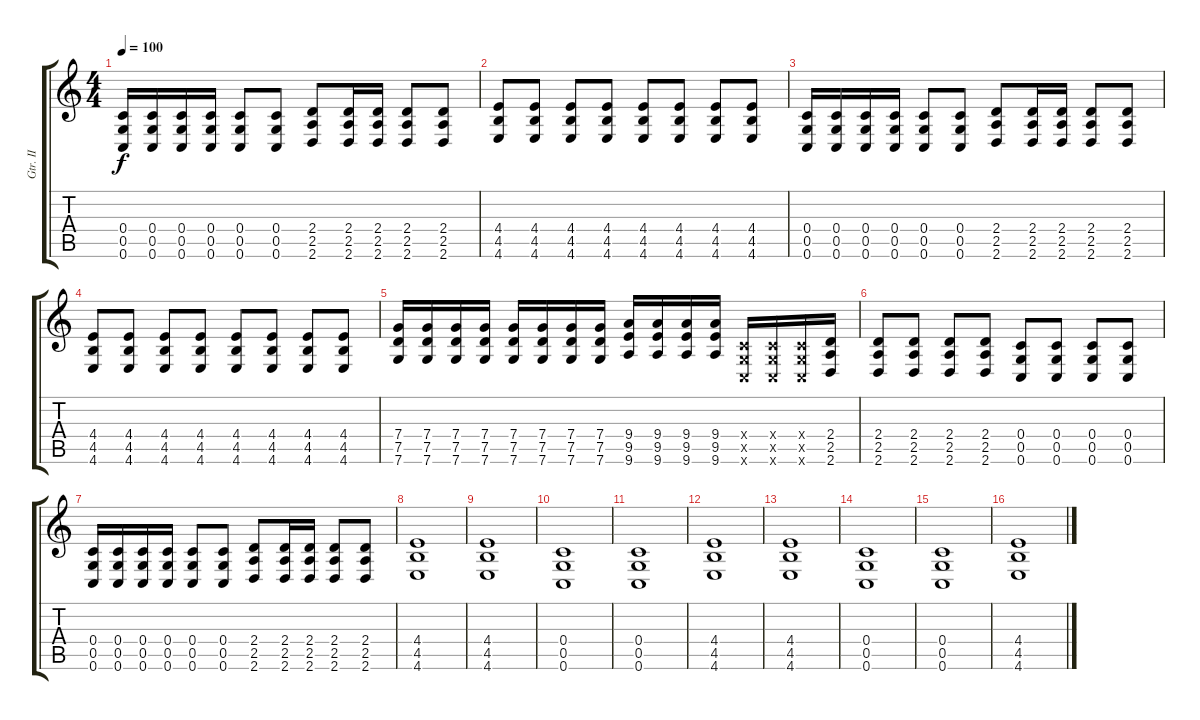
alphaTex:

\track ("Gtr. II" "Gtr. II") {instrument overdrivenguitar}
\staff {score tabs}
\tuning (D4 A3 F3 C3 G2 C2) {hide}
\ts (4 4)
\tempo 100
\clef g2
\ks c
(0.4 0.5 0.6).16{dy f} (0.4 0.5 0.6).16 (0.4 0.5 0.6).16 (0.4 0.5 0.6).16 (0.4 0.5 0.6).8 (0.4 0.5 0.6).8 (2.4 2.5 2.6).8 (2.4 2.5 2.6).16 (2.4 2.5 2.6).16 (2.4 2.5 2.6).8 (2.4 2.5 2.6).8 |
(4.4 4.5 4.6).8 (4.4 4.5 4.6).8 (4.4 4.5 4.6).8 (4.4 4.5 4.6).8 (4.4 4.5 4.6).8 (4.4 4.5 4.6).8 (4.4 4.5 4.6).8 (4.4 4.5 4.6).8 |
(0.4 0.5 0.6).16 (0.4 0.5 0.6).16 (0.4 0.5 0.6).16 (0.4 0.5 0.6).16 (0.4 0.5 0.6).8 (0.4 0.5 0.6).8 (2.4 2.5 2.6).8 (2.4 2.5 2.6).16 (2.4 2.5 2.6).16 (2.4 2.5 2.6).8 (2.4 2.5 2.6).8 |
(4.4 4.5 4.6).8 (4.4 4.5 4.6).8 (4.4 4.5 4.6).8 (4.4 4.5 4.6).8 (4.4 4.5 4.6).8 (4.4 4.5 4.6).8 (4.4 4.5 4.6).8 (4.4 4.5 4.6).8 |
(7.4 7.5 7.6).16 (7.4 7.5 7.6).16 (7.4 7.5 7.6).16 (7.4 7.5 7.6).16 (7.4 7.5 7.6).16 (7.4 7.5 7.6).16 (7.4 7.5 7.6).16 (7.4 7.5 7.6).16 (9.4 9.5 9.6).16 (9.4 9.5 9.6).16 (9.4 9.5 9.6).16 (9.4 9.5 9.6).16 (0.4{x} 0.5{x} 0.6{x}).16 (0.4{x} 0.5{x} 0.6{x}).16 (0.4{x} 0.5{x} 0.6{x}).16 (2.4 2.5 2.6).16 |
(2.4 2.5 2.6).8 (2.4 2.5 2.6).8 (2.4 2.5 2.6).8 (2.4 2.5 2.6).8 (0.4 0.5 0.6).8 (0.4 0.5 0.6).8 (0.4 0.5 0.6).8 (0.4 0.5 0.6).8 |
(0.4 0.5 0.6).16 (0.4 0.5 0.6).16 (0.4 0.5 0.6).16 (0.4 0.5 0.6).16 (0.4 0.5 0.6).8 (0.4 0.5 0.6).8 (2.4 2.5 2.6).8 (2.4 2.5 2.6).16 (2.4 2.5 2.6).16 (2.4 2.5 2.6).8 (2.4 2.5 2.6).8 |
(4.4 4.5 4.6).1 |
(4.4 4.5 4.6).1 |
(0.4 0.5 0.6).1 |
(0.4 0.5 0.6).1 |
(4.4 4.5 4.6).1 |
(4.4 4.5 4.6).1 |
(0.4 0.5 0.6).1 |
(0.4 0.5 0.6).1 |
(4.4 4.5 4.6).1
